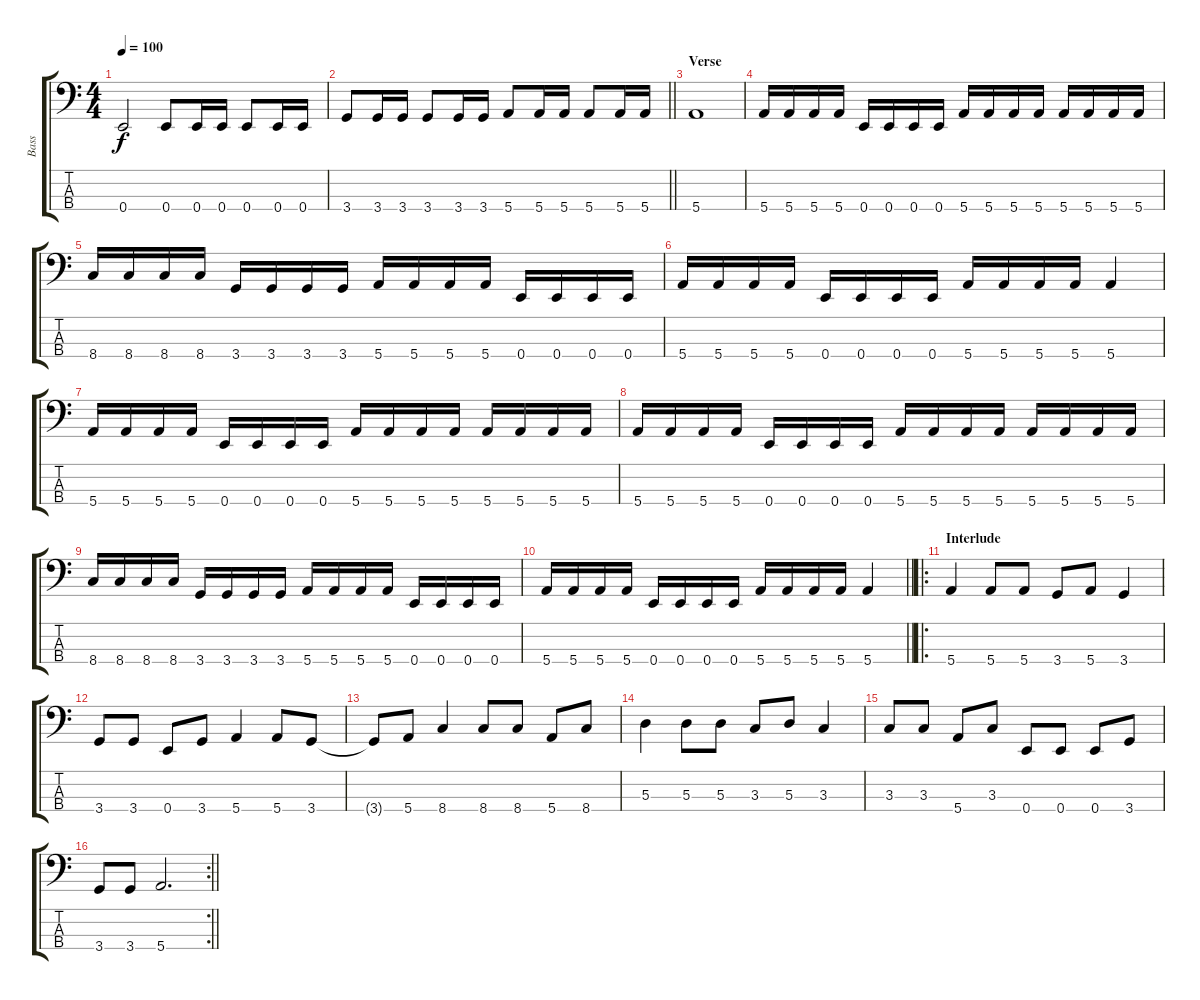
\track ("Bass" "Bass") {instrument electricbasspick}
\staff {score tabs}
\tuning (G2 D2 A1 E1) {hide}
\ts (4 4)
\tempo 100
\clef f4
\ks c
0.4.2{dy f} 0.4.8 0.4.16 0.4.16 0.4.8 0.4.16 0.4.16 |
\barLineRight lightlight
3.4.8 3.4.16 3.4.16 3.4.8 3.4.16 3.4.16 5.4.8 5.4.16 5.4.16 5.4.8 5.4.16 5.4.16 |
\section ("" "Verse")
5.4.1 |
5.4.16 5.4.16 5.4.16 5.4.16 0.4.16 0.4.16 0.4.16 0.4.16 5.4.16 5.4.16 5.4.16 5.4.16 5.4.16 5.4.16 5.4.16 5.4.16 |
8.4.16 8.4.16 8.4.16 8.4.16 3.4.16 3.4.16 3.4.16 3.4.16 5.4.16 5.4.16 5.4.16 5.4.16 0.4.16 0.4.16 0.4.16 0.4.16 |
5.4.16 5.4.16 5.4.16 5.4.16 0.4.16 0.4.16 0.4.16 0.4.16 5.4.16 5.4.16 5.4.16 5.4.16 5.4.4 |
5.4.16 5.4.16 5.4.16 5.4.16 0.4.16 0.4.16 0.4.16 0.4.16 5.4.16 5.4.16 5.4.16 5.4.16 5.4.16 5.4.16 5.4.16 5.4.16 |
5.4.16 5.4.16 5.4.16 5.4.16 0.4.16 0.4.16 0.4.16 0.4.16 5.4.16 5.4.16 5.4.16 5.4.16 5.4.16 5.4.16 5.4.16 5.4.16 |
8.4.16 8.4.16 8.4.16 8.4.16 3.4.16 3.4.16 3.4.16 3.4.16 5.4.16 5.4.16 5.4.16 5.4.16 0.4.16 0.4.16 0.4.16 0.4.16 |
\barLineRight lightlight
5.4.16 5.4.16 5.4.16 5.4.16 0.4.16 0.4.16 0.4.16 0.4.16 5.4.16 5.4.16 5.4.16 5.4.16 5.4.4 |
\ro
\section ("" "Interlude")
5.4.4 5.4.8 5.4.8 3.4.8 5.4.8 3.4.4 |
3.4.8 3.4.8 0.4.8 3.4.8 5.4.4 5.4.8 3.4.8 |
3.4{t}.8 5.4.8 8.4.4 8.4.8 8.4.8 5.4.8 8.4.8 |
5.3.4 5.3.8 5.3.8 3.3.8 5.3.8 3.3.4 |
3.3.8 3.3.8 5.4.8 3.3.8 0.4.8 0.4.8 0.4.8 3.4.8 |
\rc 2
\barLineRight lightlight
3.4.8 3.4.8 5.4.2{d}
